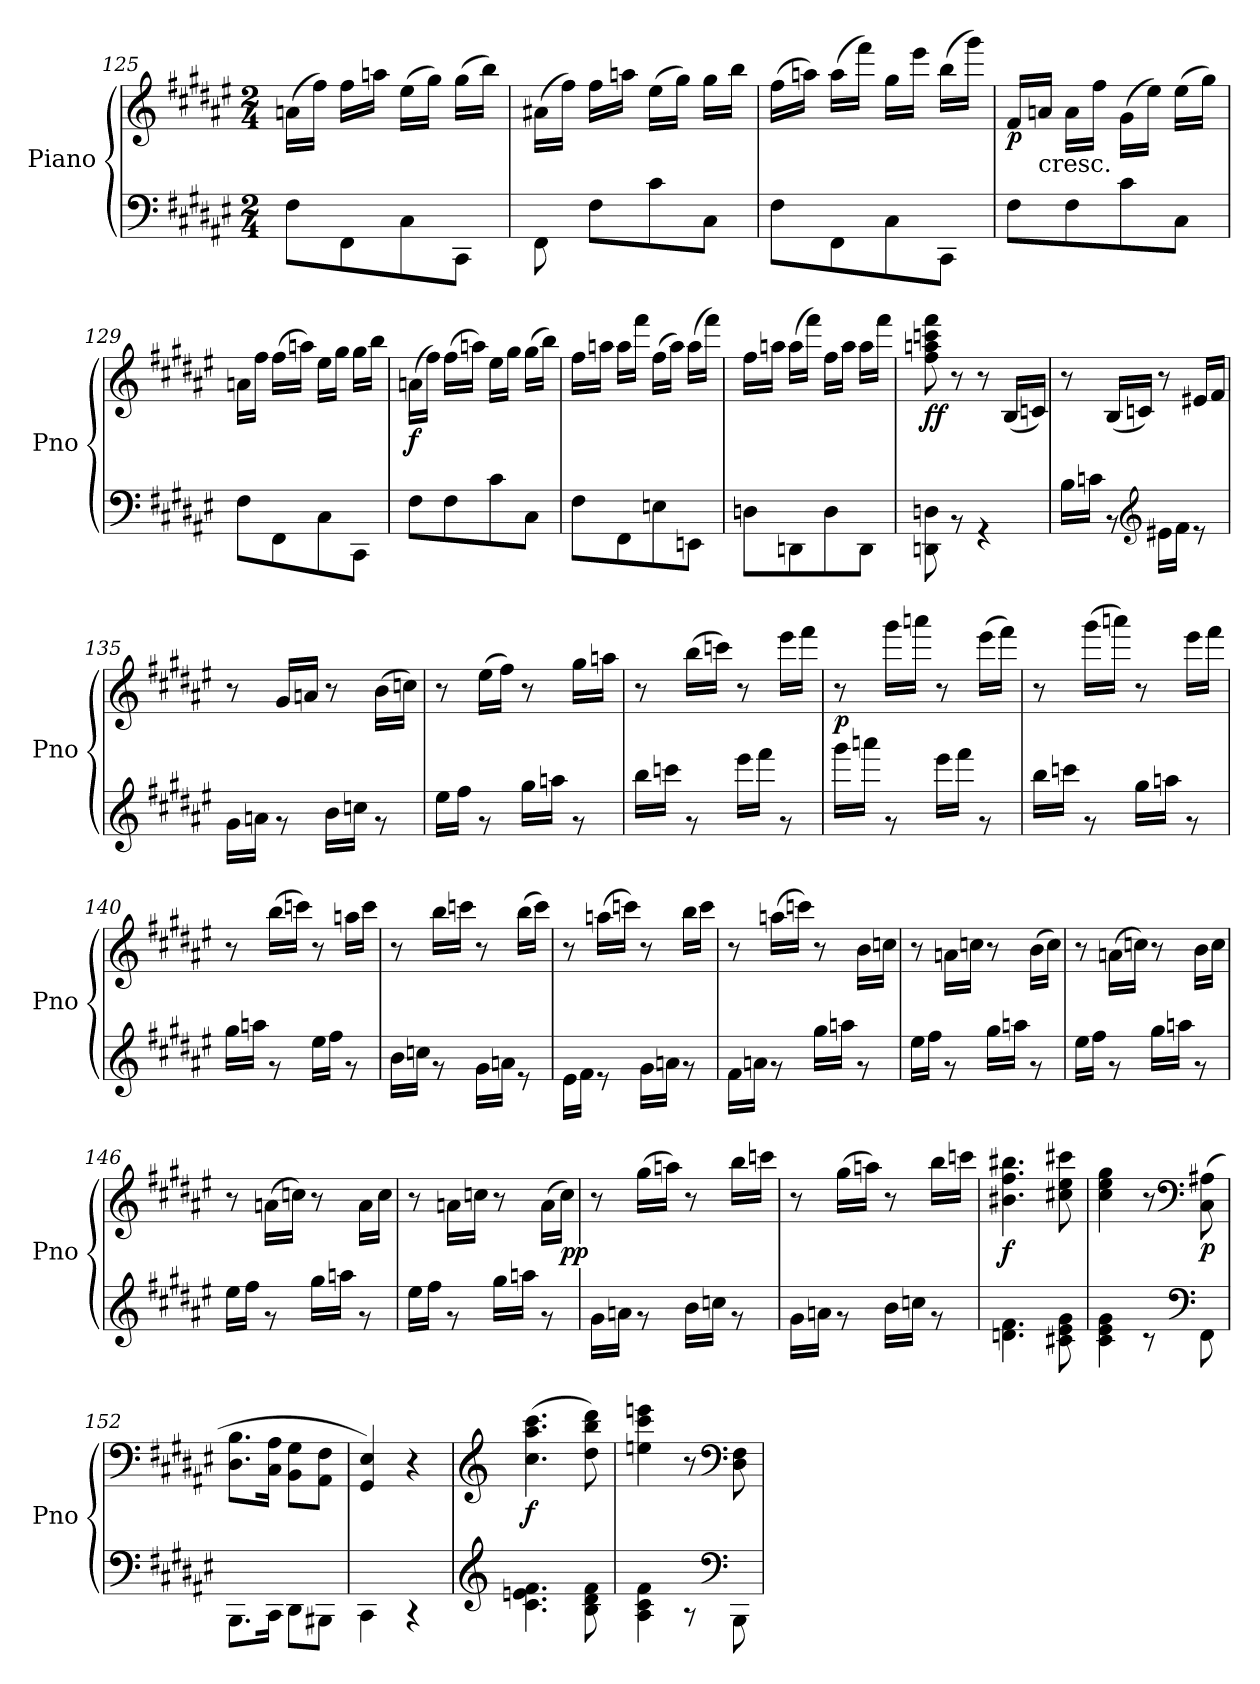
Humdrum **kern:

**kern	**kern	**dynam
*part1	*part1	*part1
*staff2	*staff1	*staff1/2
*I"Piano	*	*
*I'Pno	*	*
*clefF4	*clefG2	*
*k[f#c#g#d#a#e#]	*k[f#c#g#d#a#e#]	*
*F#:	*F#:	*
*M2/4	*M2/4	*
=125	=125	=125
*^	*	*
2ryy	8F#\L	(>16an\LL	.
.	.	16ff#\JJ)	.
.	8FF#\	16ff#\LL	.
.	.	16aan\JJ	.
.	8C#\	(>16ee#\LL	.
.	.	16gg#\JJ)	.
.	8CC#\J	(>16gg#\LL	.
.	.	16bb\JJ)	.
!!LO:PB:g=z
=126	=126	=126	=126
!	!	!	!LO:DY:b
2ryy	8FF#\	(>16a#X\LL	other-dynamics
.	.	16ff#\JJ)	.
.	8F#\L	16ff#\LL	.
.	.	16aan\JJ	.
.	8c#\	(>16ee#\LL	.
.	.	16gg#\JJ)	.
.	8C#\J	16gg#\LL	.
.	.	16bb\JJ	.
=127	=127	=127	=127
2ryy	8F#\L	(>16ff#\LL	.
.	.	16aan\JJ)	.
.	8FF#\	(>16aa\LL	.
.	.	16fff#\JJ)	.
.	8C#\	16gg#\LL	.
.	.	16eee#\JJ	.
.	8CC#\J	(>16bb\LL	.
.	.	16ggg#\JJ)	.
=128	=128	=128	=128
!	!	!	!LO:DY:b
2ryy	8F#\L	16f#/LL	p
!	!	!LO:TX:b:t=cresc.	!
.	.	16an/JJ	.
.	8F#\	16a\LL	.
.	.	16ff#\JJ	.
.	8c#\	(>16g#\LL	.
.	.	16ee#\JJ)	.
.	8C#\J	(>16ee#\LL	.
.	.	16gg#\JJ)	.
=129	=129	=129	=129
2ryy	8F#\L	16an\LL	.
.	.	16ff#\JJ	.
.	8FF#\	(>16ff#\LL	.
.	.	16aan\JJ)	.
.	8C#\	16ee#\LL	.
.	.	16gg#\JJ	.
.	8CC#\J	16gg#\LL	.
.	.	16bb\JJ	.
=130	=130	=130	=130
!	!	!	!LO:DY:b
2ryy	8F#\L	(>16an\LL	f
.	.	16ff#\JJ)	.
.	8F#\	(>16ff#\LL	.
.	.	16aan\JJ)	.
.	8c#\	16ee#\LL	.
.	.	16gg#\JJ	.
.	8C#\J	(>16gg#\LL	.
.	.	16bb\JJ)	.
!!LO:LB:g=z
=131	=131	=131	=131
2ryy	8F#\L	16ff#\LL	.
.	.	16aan\JJ	.
.	8FF#\	16aa\LL	.
.	.	16fff#\JJ	.
.	8En\	(>16ff#\LL	.
.	.	16aa\JJ)	.
.	8EEn\J	(>16aa\LL	.
.	.	16fff#\JJ)	.
=132	=132	=132	=132
2ryy	8Dn\L	16ff#\LL	.
.	.	16aan\JJ	.
.	8DDn\	(>16aa\LL	.
.	.	16fff#\JJ)	.
.	8D\	16ff#\LL	.
.	.	16aa\JJ	.
.	8DD\J	16aa\LL	.
.	.	16fff#\JJ	.
=133	=133	=133	=133
!	!	!	!LO:DY:b
2ryy	8DDn\ 8Dn\	8ff#\ 8aan\ 8cccn\ 8fff#\	ff
.	8r	8r	.
.	4r	8r	.
.	.	(<16B/LL	.
.	.	16cn/JJ)	.
=134	=134	=134	=134
2ryy	16B\LL	8r	.
.	16cn\JJ	.	.
.	8r	(<16B/LL	.
.	.	16cn/JJ)	.
*clefG2	*	*	*
.	16e#X\LL	8r	.
.	16f#\JJ	.	.
.	8r	16e#X/LL	.
.	.	16f#/JJ	.
!!LO:LB:g=z
=135	=135	=135	=135
2ryy	16g#\LL	8r	.
.	16an\JJ	.	.
.	8r	16g#/LL	.
.	.	16an/JJ	.
.	16b\LL	8r	.
.	16ccn\JJ	.	.
.	8r	(>16b\LL	.
.	.	16ccn\JJ)	.
=136	=136	=136	=136
2ryy	16ee#\LL	8r	.
.	16ff#\JJ	.	.
.	8r	(>16ee#\LL	.
.	.	16ff#\JJ)	.
.	16gg#\LL	8r	.
.	16aan\JJ	.	.
.	8r	16gg#\LL	.
.	.	16aan\JJ	.
=137	=137	=137	=137
2ryy	16bb\LL	8r	.
.	16cccn\JJ	.	.
.	8r	(>16bb\LL	.
.	.	16cccn\JJ)	.
.	16eee#\LL	8r	.
.	16fff#\JJ	.	.
.	8r	16eee#\LL	.
.	.	16fff#\JJ	.
=138	=138	=138	=138
!	!	!	!LO:DY:b
2ryy	16ggg#\LL	8r	p
.	16aaan\JJ	.	.
.	8r	16ggg#\LL	.
.	.	16aaan\JJ	.
.	16eee#\LL	8r	.
.	16fff#\JJ	.	.
.	8r	(>16eee#\LL	.
.	.	16fff#\JJ)	.
!!LO:LB:g=z
=139	=139	=139	=139
2ryy	16bb\LL	8r	.
.	16cccn\JJ	.	.
.	8r	(>16ggg#\LL	.
.	.	16aaan\JJ)	.
.	16gg#\LL	8r	.
.	16aan\JJ	.	.
.	8r	16eee#\LL	.
.	.	16fff#\JJ	.
=140	=140	=140	=140
2ryy	16gg#\LL	8r	.
.	16aan\JJ	.	.
.	8r	(>16bb\LL	.
.	.	16cccn\JJ)	.
.	16ee#\LL	8r	.
.	16ff#\JJ	.	.
.	8r	16aan\LL	.
.	.	16ccc\JJ	.
=141	=141	=141	=141
2ryy	16b\LL	8r	.
.	16ccn\JJ	.	.
.	8r	16bb\LL	.
.	.	16cccn\JJ	.
.	16g#\LL	8r	.
.	16an\JJ	.	.
.	8r	(>16bb\LL	.
.	.	16ccc\JJ)	.
=142	=142	=142	=142
2ryy	16e#\LL	8r	.
.	16f#\JJ	.	.
.	8r	(>16aan\LL	.
.	.	16cccn\JJ)	.
.	16g#\LL	8r	.
.	16an\JJ	.	.
.	8r	16bb\LL	.
.	.	16ccc\JJ	.
!!LO:LB:g=z
=143	=143	=143	=143
2ryy	16f#\LL	8r	.
.	16an\JJ	.	.
.	8r	(>16aan\LL	.
.	.	16cccn\JJ)	.
.	16gg#\LL	8r	.
.	16aan\JJ	.	.
.	8r	16b\LL	.
.	.	16ccn\JJ	.
=144	=144	=144	=144
2ryy	16ee#\LL	8r	.
.	16ff#\JJ	.	.
.	8r	16an\LL	.
.	.	16ccn\JJ	.
.	16gg#\LL	8r	.
.	16aan\JJ	.	.
.	8r	(>16b\LL	.
.	.	16cc\JJ)	.
=145	=145	=145	=145
2ryy	16ee#\LL	8r	.
.	16ff#\JJ	.	.
.	8r	(>16an\LL	.
.	.	16ccn\JJ)	.
.	16gg#\LL	8r	.
.	16aan\JJ	.	.
.	8r	16b\LL	.
.	.	16cc\JJ	.
=146	=146	=146	=146
!	!	!	!LO:DY:b
2ryy	16ee#\LL	8r	other-dynamics
.	16ff#\JJ	.	.
.	8r	(>16an\LL	.
.	.	16ccn\JJ)	.
.	16gg#\LL	8r	.
.	16aan\JJ	.	.
.	8r	16a\LL	.
.	.	16cc\JJ	.
!!LO:LB:g=z
=147	=147	=147	=147
2ryy	16ee#\LL	8r	.
.	16ff#\JJ	.	.
.	8r	16an\LL	.
.	.	16ccn\JJ	.
.	16gg#\LL	8r	.
.	16aan\JJ	.	.
.	8r	(>16a\LL	.
!	!	!	!LO:DY:b
.	.	16cc\JJ)	pp
=148	=148	=148	=148
2ryy	16g#\LL	8r	.
.	16an\JJ	.	.
.	8r	(>16gg#\LL	.
.	.	16aan\JJ)	.
.	16b\LL	8r	.
.	16ccn\JJ	.	.
.	8r	16bb\LL	.
.	.	16cccn\JJ	.
=149	=149	=149	=149
2ryy	16g#\LL	8r	.
.	16an\JJ	.	.
.	8r	(>16gg#\LL	.
.	.	16aan\JJ)	.
.	16b\LL	8r	.
.	16ccn\JJ	.	.
.	8r	16bb\LL	.
.	.	16cccn\JJ	.
=150	=150	=150	=150
!	!	!	!LO:DY:b
2ryy	4.dn\ 4.f#\	4.b#X\ 4.ff#\ 4.bb#X\	f
.	8c#X\ 8e#\ 8g#\	8cc#X\ 8ee#\ 8ccc#X\	.
=151	=151	=151	=151
2ryy	4c#\ 4e#\ 4g#\	4cc#\ 4ee#\ 4gg#\	.
.	8r	8r	.
*clefF4	*	*clefF4	*
!	!	!	!LO:DY:b
.	8FF#\	(>8C#\ 8A#X\	p
!!LO:PB:g=z
=152	=152	=152	=152
2ryy	8.BBB\L	8.D#\ 8.B\L	.
.	16CC#\Jk	16C#\ 16A#\Jk	.
.	8DD#\L	8BB\ 8G#\L	.
.	8BBB#X\J	8AA#\ 8F#\J	.
=153	=153	=153	=153
2ryy	4CC#\	4GG#/ 4E#/)	.
.	4r	4r	.
=154	=154	=154	=154
*clefG2	*	*clefG2	*
!	!	!	!LO:DY:b
2ryy	4.c#\ 4.en\ 4.f#\	(>4.cc#\ 4.aa#\ 4.ccc#\	f
.	8B\ 8d#\ 8f#\	8dd#\ 8bb\ 8ddd#\)	.
=155	=155	=155	=155
2ryy	4A#\ 4c#\ 4f#\	4een\ 4ccc#\ 4eeen\	.
.	8r	8r	.
*clefF4	*	*clefF4	*
!	!	!	!LO:DY:b
.	8BBB\	8D#\ 8F#\	other-dynamics
*v	*v	*	*
=	=	=
*-	*-	*-
